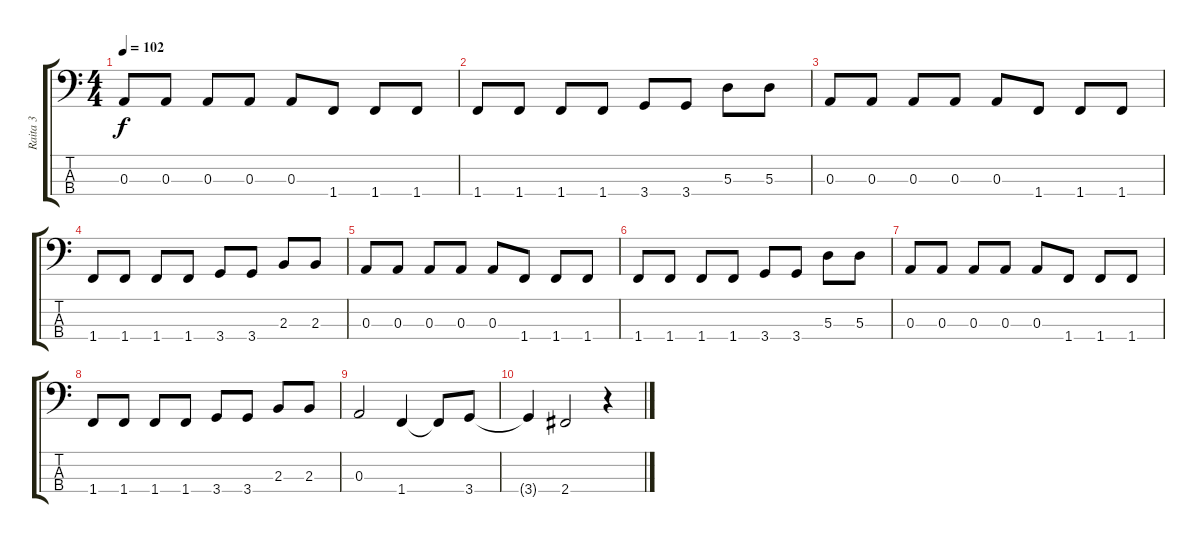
\track ("Raita 3" "Raita 3") {instrument electricbassfinger}
\staff {score tabs}
\tuning (G2 D2 A1 E1) {hide}
\ts (4 4)
\tempo 102
\clef f4
\ks c
0.3.8{dy f} 0.3.8 0.3.8 0.3.8 0.3.8 1.4.8 1.4.8 1.4.8 |
1.4.8 1.4.8 1.4.8 1.4.8 3.4.8 3.4.8 5.3.8 5.3.8 |
0.3.8 0.3.8 0.3.8 0.3.8 0.3.8 1.4.8 1.4.8 1.4.8 |
1.4.8 1.4.8 1.4.8 1.4.8 3.4.8 3.4.8 2.3.8 2.3.8 |
0.3.8 0.3.8 0.3.8 0.3.8 0.3.8 1.4.8 1.4.8 1.4.8 |
1.4.8 1.4.8 1.4.8 1.4.8 3.4.8 3.4.8 5.3.8 5.3.8 |
0.3.8 0.3.8 0.3.8 0.3.8 0.3.8 1.4.8 1.4.8 1.4.8 |
1.4.8 1.4.8 1.4.8 1.4.8 3.4.8 3.4.8 2.3.8 2.3.8 |
0.3.2 1.4.4 1.4{t}.8 3.4.8 |
3.4{t}.4 2.4.2 r.4
